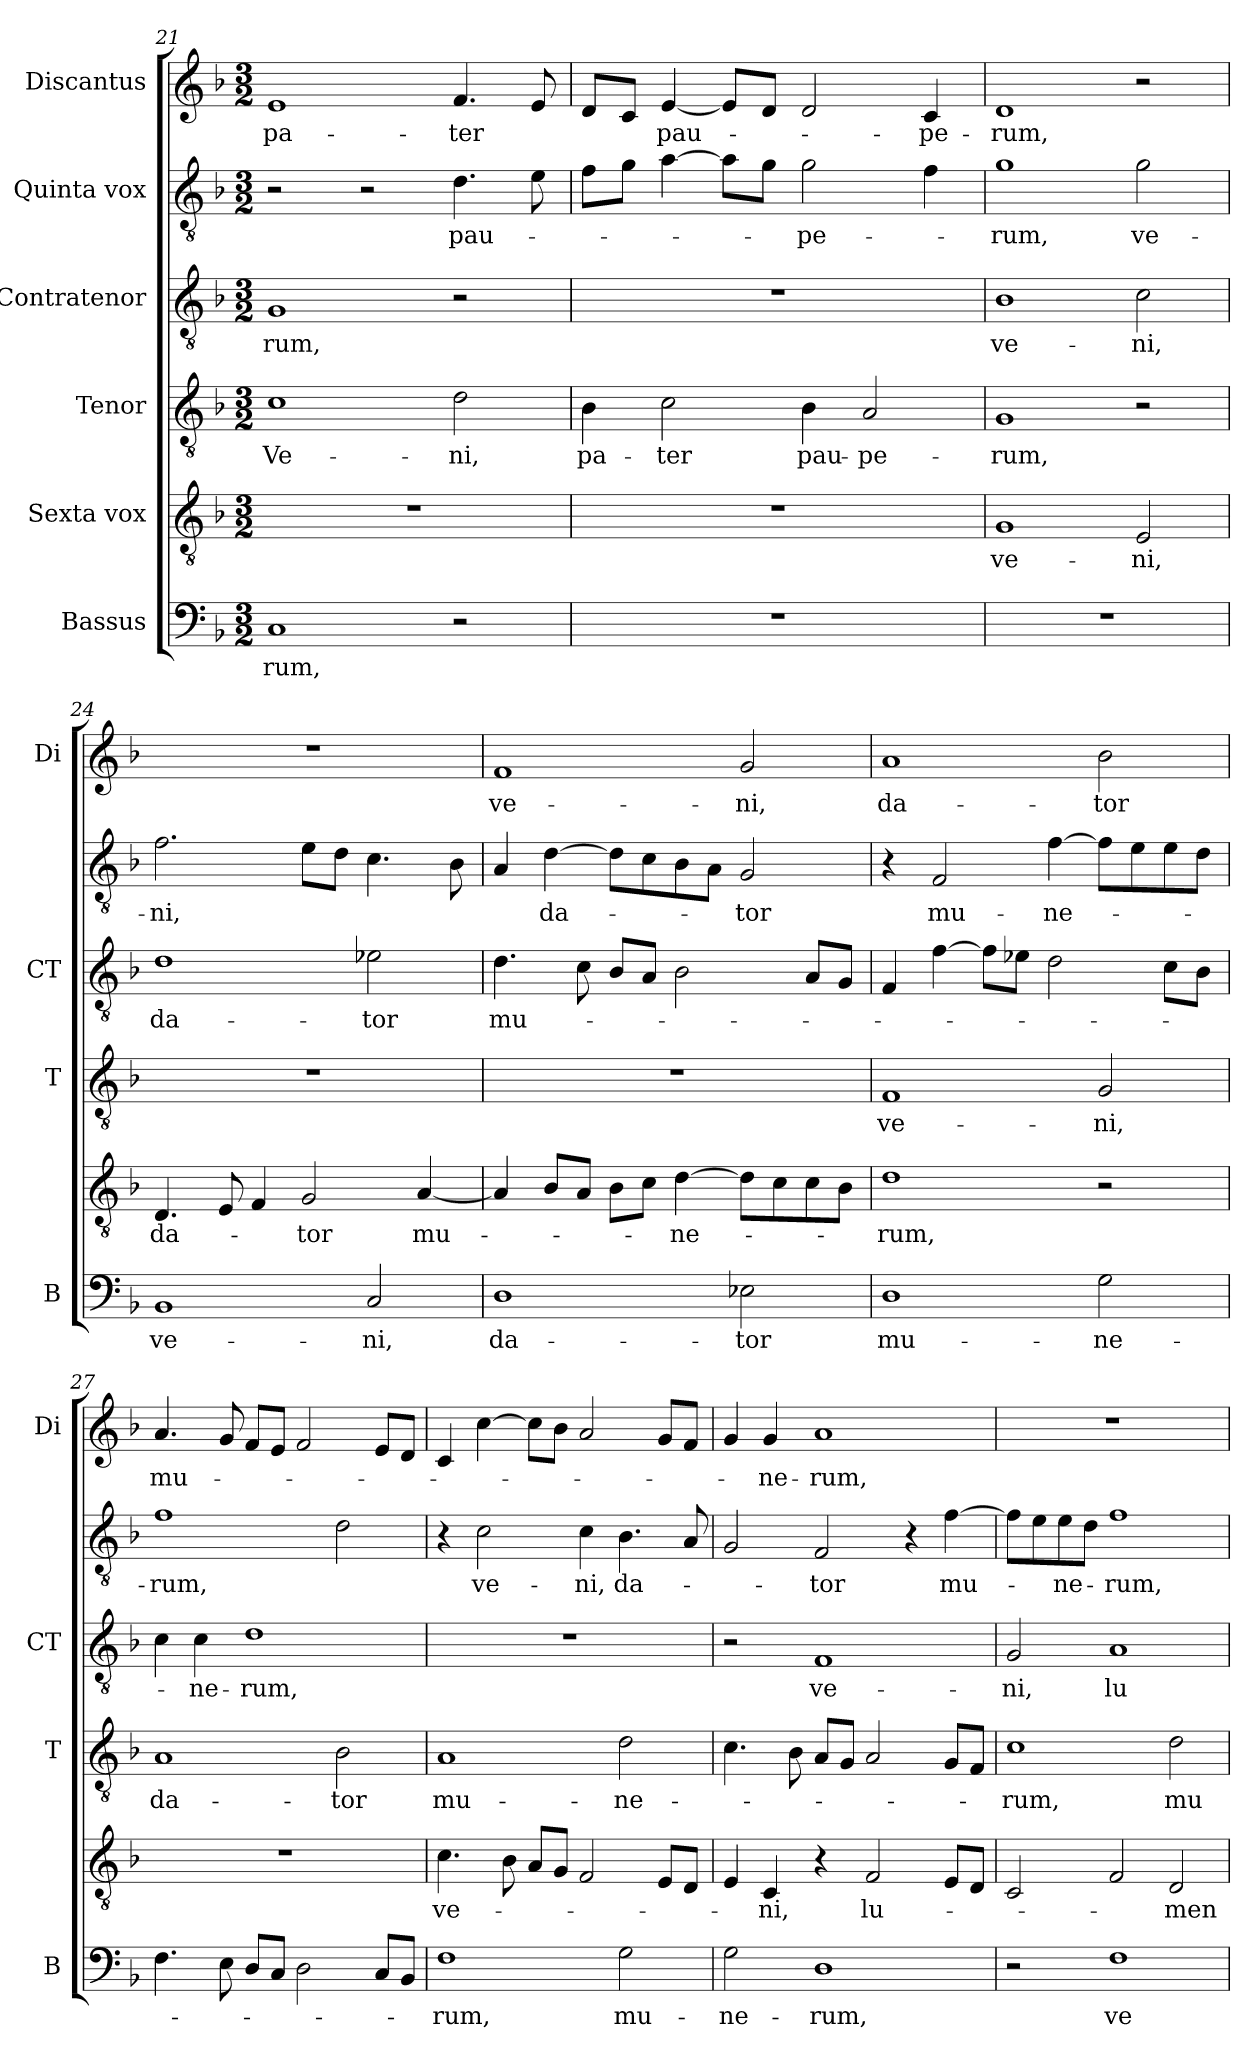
**kern	**text	**kern	**text	**kern	**text	**kern	**text	**kern	**text	**kern	**text
*part6	*part6	*part5	*part5	*part4	*part4	*part3	*part3	*part2	*part2	*part1	*part1
*staff6	*staff6	*staff5	*staff5	*staff4	*staff4	*staff3	*staff3	*staff2	*staff2	*staff1	*staff1
*I"Bassus	*	*I"Sexta vox	*	*I"Tenor	*	*I"Contratenor	*	*I"Quinta vox	*	*I"Discantus	*
*I'B	*	*	*	*I'T	*	*I'CT	*	*	*	*I'Di	*
*clefF4	*	*clefGv2	*	*clefGv2	*	*clefGv2	*	*clefGv2	*	*clefG2	*
*k[b-]	*	*k[b-]	*	*k[b-]	*	*k[b-]	*	*k[b-]	*	*k[b-]	*
*F:	*	*F:	*	*F:	*	*F:	*	*F:	*	*F:	*
*M3/2	*	*M3/2	*	*M3/2	*	*M3/2	*	*M3/2	*	*M3/2	*
=21	=21	=21	=21	=21	=21	=21	=21	=21	=21	=21	=21
!	!LO:LY:b	!	!	!	!LO:LY:b	!	!LO:LY:b	!	!	!	!LO:LY:b
1C	-rum,	1.r	.	1c	Ve-	1G	-rum,	2r	.	1e	pa-
.	.	.	.	.	.	.	.	2r	.	.	.
!	!	!	!	!	!LO:LY:b	!	!	!	!LO:LY:b	!	!LO:LY:b
2r	.	.	.	2d\	-ni,	2r	.	4.d\	pau-	4.f/	-ter
.	.	.	.	.	.	.	.	8e\	.	8e/	.
=22	=22	=22	=22	=22	=22	=22	=22	=22	=22	=22	=22
!	!	!	!	!	!LO:LY:b	!	!	!	!	!	!
1.r	.	1.r	.	4B-\	pa-	1.r	.	8f\L	.	8d/L	.
.	.	.	.	.	.	.	.	8g\J	.	8c/J	.
!	!	!	!	!	!LO:LY:b	!	!	!	!	!	!LO:LY:b
.	.	.	.	2c\	-ter	.	.	[4a\	.	[4e/	pau-
.	.	.	.	.	.	.	.	8a\L]	.	8e/L]	.
.	.	.	.	.	.	.	.	8g\J	.	8d/J	.
!	!	!	!	!	!LO:LY:b	!	!	!	!LO:LY:b	!	!
.	.	.	.	4B-\	pau-	.	.	2g\	-pe-	2d/	.
!	!	!	!	!	!LO:LY:b	!	!	!	!	!	!
.	.	.	.	2A/	-pe-	.	.	.	.	.	.
!	!	!	!	!	!	!	!	!	!	!	!LO:LY:b
.	.	.	.	.	.	.	.	4f\	.	4c/	-pe-
=23	=23	=23	=23	=23	=23	=23	=23	=23	=23	=23	=23
!	!	!	!LO:LY:b	!	!LO:LY:b	!	!LO:LY:b	!	!LO:LY:b	!	!LO:LY:b
1.r	.	1G	ve-	1G	-rum,	1B-	ve-	1g	-rum,	1d	-rum,
!	!	!	!LO:LY:b	!	!	!	!LO:LY:b	!	!LO:LY:b	!	!
.	.	2E/	-ni,	2r	.	2c\	-ni,	2g\	ve-	2r	.
=24	=24	=24	=24	=24	=24	=24	=24	=24	=24	=24	=24
!	!LO:LY:b	!	!LO:LY:b	!	!	!	!LO:LY:b	!	!LO:LY:b	!	!
1BB-	ve-	4.D/	da-	1.r	.	1d	da-	2.f\	-ni,	1.r	.
.	.	8E/	.	.	.	.	.	.	.	.	.
.	.	4F/	.	.	.	.	.	.	.	.	.
!	!	!	!LO:LY:b	!	!	!	!	!	!	!	!
.	.	2G/	-tor	.	.	.	.	8e\L	.	.	.
.	.	.	.	.	.	.	.	8d\J	.	.	.
!	!LO:LY:b	!	!	!	!	!	!LO:LY:b	!	!	!	!
2C/	-ni,	.	.	.	.	2e-X\	-tor	4.c\	.	.	.
!	!	!	!LO:LY:b	!	!	!	!	!	!	!	!
.	.	[4A/	mu-	.	.	.	.	.	.	.	.
.	.	.	.	.	.	.	.	8B-\	.	.	.
!!LO:PB:g=z
=25	=25	=25	=25	=25	=25	=25	=25	=25	=25	=25	=25
!	!LO:LY:b	!	!	!	!	!	!LO:LY:b	!	!	!	!LO:LY:b
1D	da-	4A/]	.	1.r	.	4.d\	mu-	4A/	.	1f	ve-
!	!	!	!	!	!	!	!	!	!LO:LY:b	!	!
.	.	8B-/L	.	.	.	.	.	[4d\	da-	.	.
.	.	8A/J	.	.	.	8c\	.	.	.	.	.
.	.	8B-\L	.	.	.	8B-/L	.	8d\L]	.	.	.
.	.	8c\J	.	.	.	8A/J	.	8c\	.	.	.
!	!	!	!LO:LY:b	!	!	!	!	!	!	!	!
.	.	[4d\	-ne-	.	.	2B-\	.	8B-\	.	.	.
.	.	.	.	.	.	.	.	8A\J	.	.	.
!	!LO:LY:b	!	!	!	!	!	!	!	!LO:LY:b	!	!LO:LY:b
2E-X\	-tor	8d\L]	.	.	.	.	.	2G/	-tor	2g/	-ni,
.	.	8c\	.	.	.	.	.	.	.	.	.
.	.	8c\	.	.	.	8A/L	.	.	.	.	.
.	.	8B-\J	.	.	.	8G/J	.	.	.	.	.
=26	=26	=26	=26	=26	=26	=26	=26	=26	=26	=26	=26
!	!LO:LY:b	!	!LO:LY:b	!	!LO:LY:b	!	!	!	!	!	!LO:LY:b
1D	mu-	1d	-rum,	1F	ve-	4F/	.	4r	.	1a	da-
!	!	!	!	!	!	!	!	!	!LO:LY:b	!	!
.	.	.	.	.	.	[4f\	.	2F/	mu-	.	.
.	.	.	.	.	.	8f\L]	.	.	.	.	.
.	.	.	.	.	.	8e-X\J	.	.	.	.	.
!	!	!	!	!	!	!	!	!	!LO:LY:b	!	!
.	.	.	.	.	.	2d\	.	[4f\	-ne-	.	.
!	!LO:LY:b	!	!	!	!LO:LY:b	!	!	!	!	!	!LO:LY:b
2G\	-ne-	2r	.	2G/	-ni,	.	.	8f\L]	.	2b-\	-tor
.	.	.	.	.	.	.	.	8e\	.	.	.
.	.	.	.	.	.	8c\L	.	8e\	.	.	.
.	.	.	.	.	.	8B-\J	.	8d\J	.	.	.
=27	=27	=27	=27	=27	=27	=27	=27	=27	=27	=27	=27
!	!	!	!	!	!LO:LY:b	!	!	!	!LO:LY:b	!	!LO:LY:b
4.F\	.	1.r	.	1A	da-	4c\	.	1f	-rum,	4.a/	mu-
!	!	!	!	!	!	!	!LO:LY:b	!	!	!	!
.	.	.	.	.	.	4c\	-ne-	.	.	.	.
8E\	.	.	.	.	.	.	.	.	.	8g/	.
!	!	!	!	!	!	!	!LO:LY:b	!	!	!	!
8D/L	.	.	.	.	.	1d	-rum,	.	.	8f/L	.
8C/J	.	.	.	.	.	.	.	.	.	8e/J	.
2D\	.	.	.	.	.	.	.	.	.	2f/	.
!	!	!	!	!	!LO:LY:b	!	!	!	!	!	!
.	.	.	.	2B-\	-tor	.	.	2d\	.	.	.
8C/L	.	.	.	.	.	.	.	.	.	8e/L	.
8BB-/J	.	.	.	.	.	.	.	.	.	8d/J	.
=28	=28	=28	=28	=28	=28	=28	=28	=28	=28	=28	=28
!	!LO:LY:b	!	!LO:LY:b	!	!LO:LY:b	!	!	!	!	!	!
1F	-rum,	4.c\	ve-	1A	mu-	1.r	.	4r	.	4c/	.
!	!	!	!	!	!	!	!	!	!LO:LY:b	!	!
.	.	.	.	.	.	.	.	2c\	ve-	[4cc\	.
.	.	8B-\	.	.	.	.	.	.	.	.	.
.	.	8A/L	.	.	.	.	.	.	.	8cc\L]	.
.	.	8G/J	.	.	.	.	.	.	.	8b-\J	.
!	!	!	!	!	!	!	!	!	!LO:LY:b	!	!
.	.	2F/	.	.	.	.	.	4c\	-ni,	2a/	.
!	!LO:LY:b	!	!	!	!LO:LY:b	!	!	!	!LO:LY:b	!	!
2G\	mu-	.	.	2d\	-ne-	.	.	4.B-\	da-	.	.
.	.	8E/L	.	.	.	.	.	.	.	8g/L	.
.	.	8D/J	.	.	.	.	.	8A/	.	8f/J	.
!!LO:LB:g=z
=29	=29	=29	=29	=29	=29	=29	=29	=29	=29	=29	=29
!	!LO:LY:b	!	!	!	!	!	!	!	!	!	!
2G\	-ne-	4E/	.	4.c\	.	2r	.	2G/	.	4g/	.
!	!	!	!LO:LY:b	!	!	!	!	!	!	!	!LO:LY:b
.	.	4C/	-ni,	.	.	.	.	.	.	4g/	-ne-
.	.	.	.	8B-\	.	.	.	.	.	.	.
!	!LO:LY:b	!	!	!	!	!	!LO:LY:b	!	!LO:LY:b	!	!LO:LY:b
1D	-rum,	4r	.	8A/L	.	1F	ve-	2F/	-tor	1a	-rum,
.	.	.	.	8G/J	.	.	.	.	.	.	.
!	!	!	!LO:LY:b	!	!	!	!	!	!	!	!
.	.	2F/	lu-	2A/	.	.	.	.	.	.	.
.	.	.	.	.	.	.	.	4r	.	.	.
!	!	!	!	!	!	!	!	!	!LO:LY:b	!	!
.	.	8E/L	.	8G/L	.	.	.	[4f\	mu-	.	.
.	.	8D/J	.	8F/J	.	.	.	.	.	.	.
=30	=30	=30	=30	=30	=30	=30	=30	=30	=30	=30	=30
!	!	!	!	!	!LO:LY:b	!	!LO:LY:b	!	!	!	!
2r	.	2C/	.	1c	-rum,	2G/	-ni,	8f\L]	.	1.r	.
.	.	.	.	.	.	.	.	8e\	.	.	.
!	!	!	!	!	!	!	!	!	!LO:LY:b	!	!
.	.	.	.	.	.	.	.	8e\	-ne-	.	.
.	.	.	.	.	.	.	.	8d\J	.	.	.
!	!LO:LY:b	!	!	!	!	!	!LO:LY:b	!	!LO:LY:b	!	!
1F	ve-	2F/	.	.	.	1A	lu-	1f	-rum,	.	.
!	!	!	!LO:LY:b	!	!LO:LY:b	!	!	!	!	!	!
.	.	2D/	-men	2d\	mu-	.	.	.	.	.	.
=	=	=	=	=	=	=	=	=	=	=	=
*-	*-	*-	*-	*-	*-	*-	*-	*-	*-	*-	*-
